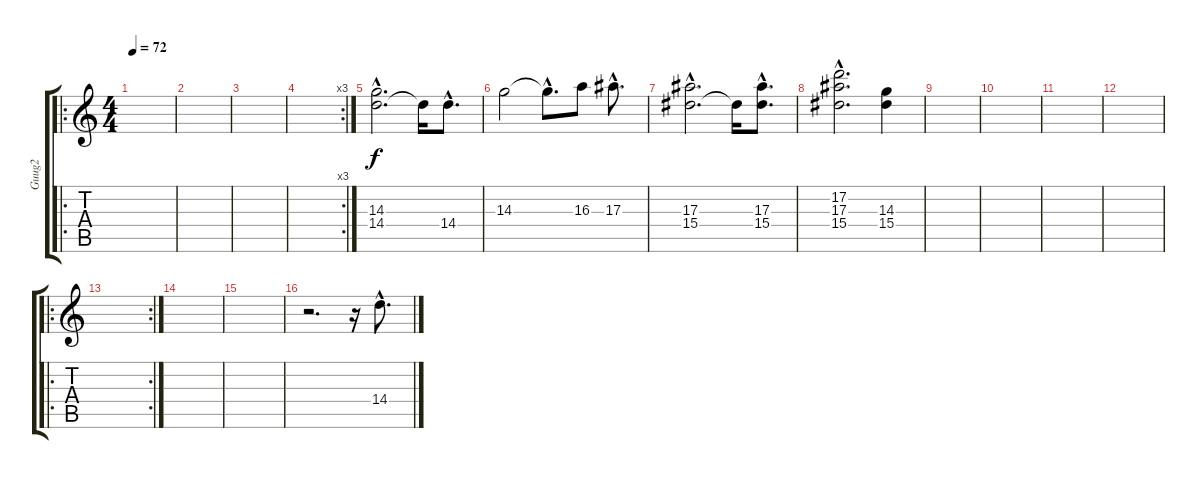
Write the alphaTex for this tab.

\track ("Guug2" "Guug2") {instrument electricguitarjazz}
\staff {score tabs}
\tuning (D4 A3 F3 C3 G2 C2) {hide}
\ro
\ts (4 4)
\tempo 72
\clef g2
\ks c
|
|
|
\rc 3
|
(14.3{hac} 14.4{hac}).2{d} 14.4{t}.16 14.4{hac}.8{d} |
14.3.2 14.3{hac t}.8{d} 16.3.8 17.3{hac}.8{d} |
(17.3{hac} 15.4{hac}).2{d} 15.4{t}.16 (17.3{hac} 15.4{hac}).8{d} |
(17.2{hac} 17.3{hac} 15.4{hac}).2{d} (14.3 15.4).4 |
|
|
|
|
\ro
\rc 2
|
|
|
r.2{d} r.16 14.4{hac}.8{d}
